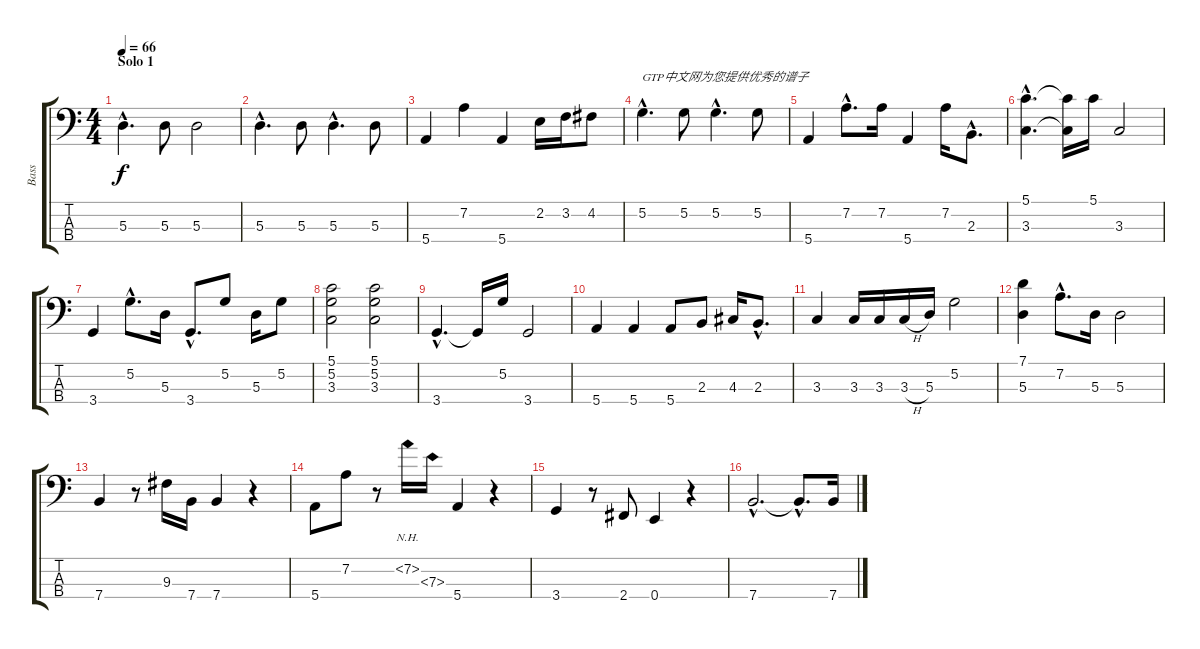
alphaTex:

\track ("Bass" "Bass") {instrument electricbasspick}
\staff {score tabs}
\tuning (G2 D2 A1 E1) {hide}
\ts (4 4)
\section ("" "Solo 1")
\tempo 66
\clef f4
\ks c
5.3{hac}.4{d dy f} 5.3.8 5.3.2 |
5.3{hac}.4{d} 5.3.8 5.3{hac}.4{d} 5.3.8 |
5.4.4 7.2.4 5.4.4 2.2.16 3.2.16 4.2.8 |
5.2{hac}.4{d txt "GTP中文网为您提供优秀的谱子"} 5.2.8 5.2{hac}.4{d} 5.2.8 |
5.4.4 7.2{hac}.8{d} 7.2.16 5.4.4 7.2.16 2.3{hac}.8{d} |
(5.1{hac} 3.3{hac}).4{d} (5.1{t} 3.3{t}).16 5.1.16 3.3.2 |
3.4.4 5.2{hac}.8{d} 5.3.16 3.4{hac}.8{d} 5.2.8 5.3.16 5.2.8 |
(5.1 5.2 3.3).2 (5.1 5.2 3.3).2 |
3.4{hac}.4{d} 3.4{t}.16 5.2.16 3.4.2 |
5.4.4 5.4.4 5.4.8 2.3.8 4.3.16 2.3{hac}.8{d} |
3.3.4 3.3.16 3.3.16 3.3{h}.16 5.3.16 5.2.2 |
(7.1 5.3).4 7.2{hac}.8{d} 5.3.16 5.3.2 |
7.4.4 r.8 9.3.16 7.4.16 7.4.4 r.4 |
5.4.8 7.2.8 r.8 7.2{nh}.16 7.3{nh}.16 5.4.4 r.4 |
3.4.4 r.8 2.4.8 0.4.4 r.4 |
7.4{hac}.2{d} 7.4{hac t}.8{d} 7.4.16
